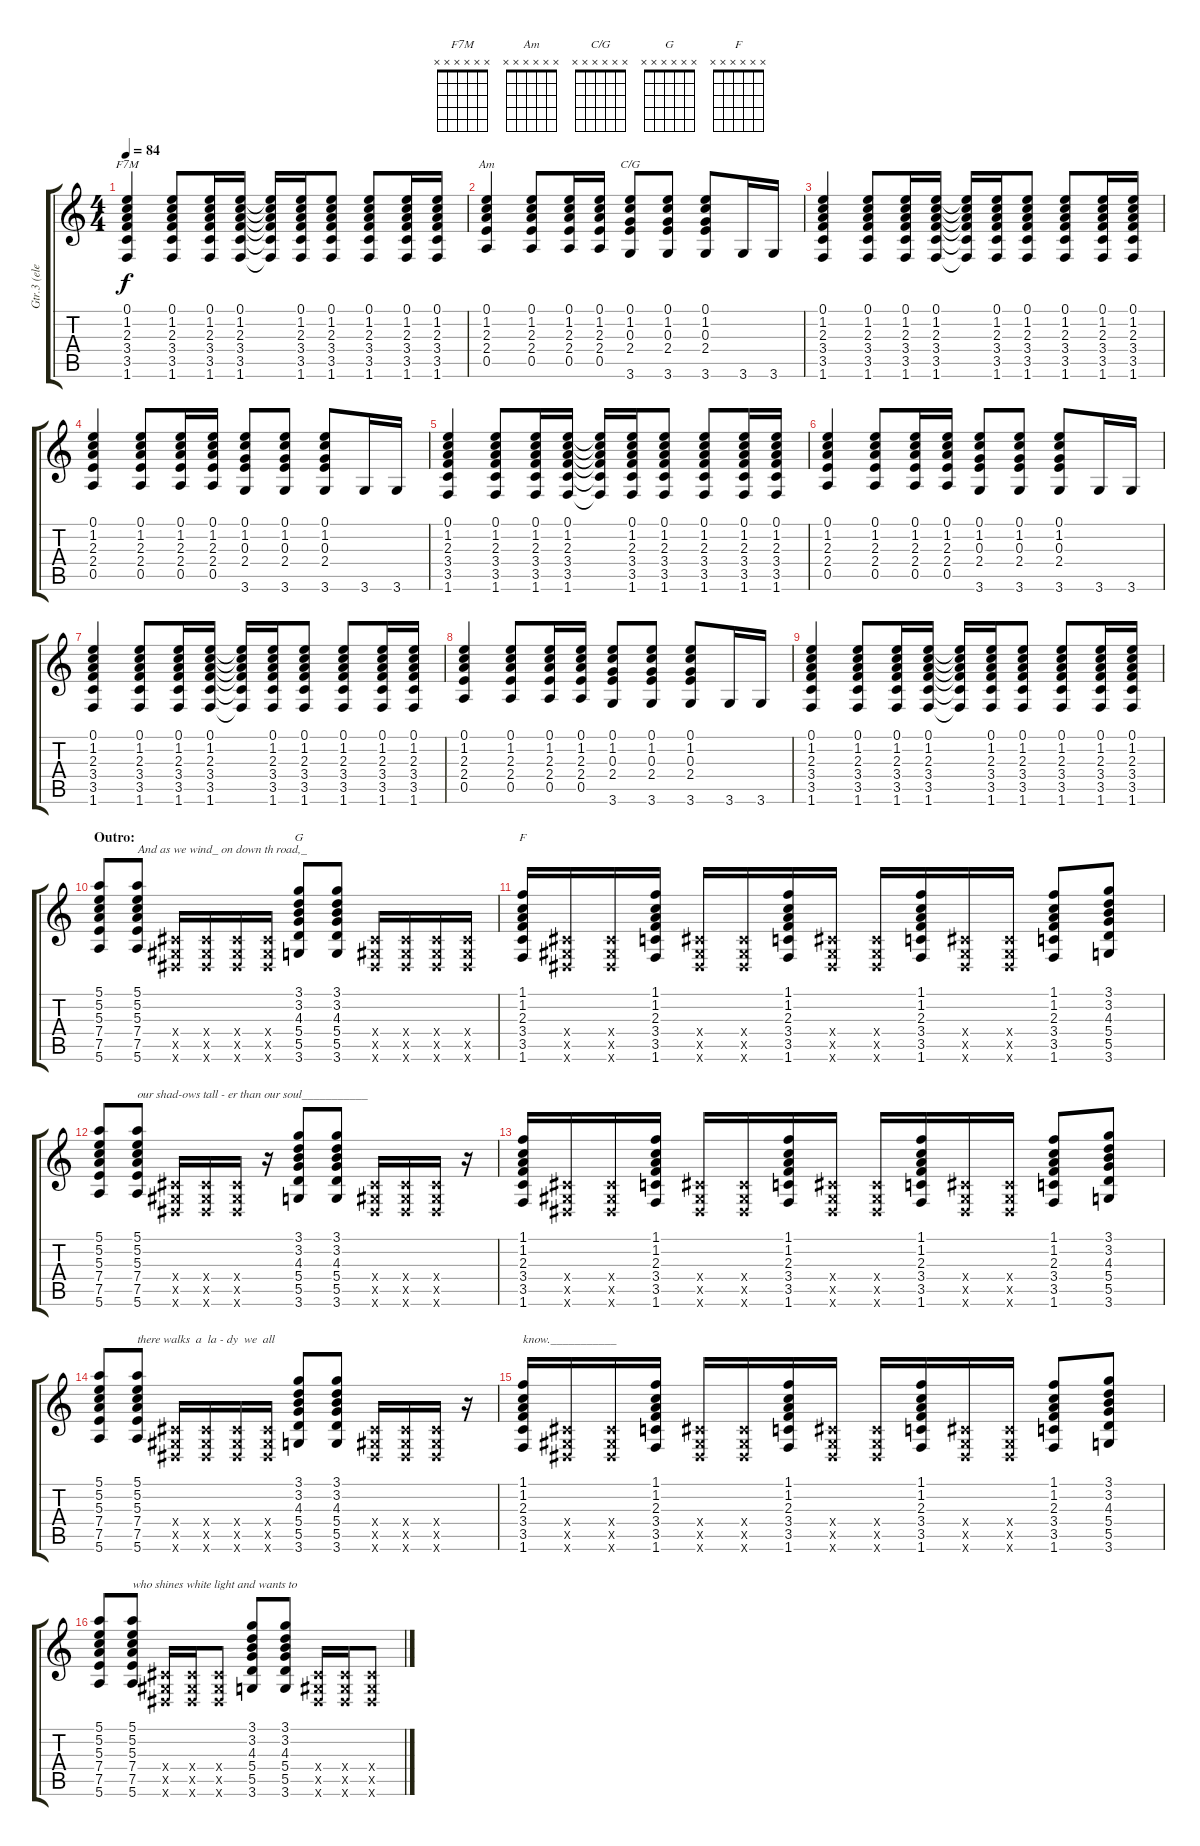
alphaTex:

\track ("Gtr.3 (elec.)" "Gtr.3 (ele") {instrument electricguitarclean}
\staff {score tabs}
\tuning (E4 B3 G3 D3 A2 E2) {hide}
\chord ("F7M" x x x x x x) {firstfret 0}
\chord ("Am" x x x x x x) {firstfret 0}
\chord ("C/G" x x x x x x) {firstfret 0}
\chord ("G" x x x x x x) {firstfret 0}
\chord ("F" x x x x x x) {firstfret 0}
\ts (4 4)
\tempo 84
\clef g2
\ks c
(0.1 1.2 2.3 3.4 3.5 1.6).4{ch "F7M" dy f} (0.1 1.2 2.3 3.4 3.5 1.6).8 (0.1 1.2 2.3 3.4 3.5 1.6).16 (0.1 1.2 2.3 3.4 3.5 1.6).16 (0.1{t} 1.2{t} 2.3{t} 3.4{t} 3.5{t} 1.6{t}).16 (0.1 1.2 2.3 3.4 3.5 1.6).16 (0.1 1.2 2.3 3.4 3.5 1.6).8 (0.1 1.2 2.3 3.4 3.5 1.6).8 (0.1 1.2 2.3 3.4 3.5 1.6).16 (0.1 1.2 2.3 3.4 3.5 1.6).16 |
(0.1 1.2 2.3 2.4 0.5).4{ch "Am"} (0.1 1.2 2.3 2.4 0.5).8 (0.1 1.2 2.3 2.4 0.5).16 (0.1 1.2 2.3 2.4 0.5).16 (0.1 1.2 0.3 2.4 3.6).8{ch "C/G"} (0.1 1.2 0.3 2.4 3.6).8 (0.1 1.2 0.3 2.4 3.6).8 3.6.16 3.6.16 |
(0.1 1.2 2.3 3.4 3.5 1.6).4 (0.1 1.2 2.3 3.4 3.5 1.6).8 (0.1 1.2 2.3 3.4 3.5 1.6).16 (0.1 1.2 2.3 3.4 3.5 1.6).16 (0.1{t} 1.2{t} 2.3{t} 3.4{t} 3.5{t} 1.6{t}).16 (0.1 1.2 2.3 3.4 3.5 1.6).16 (0.1 1.2 2.3 3.4 3.5 1.6).8 (0.1 1.2 2.3 3.4 3.5 1.6).8 (0.1 1.2 2.3 3.4 3.5 1.6).16 (0.1 1.2 2.3 3.4 3.5 1.6).16 |
(0.1 1.2 2.3 2.4 0.5).4 (0.1 1.2 2.3 2.4 0.5).8 (0.1 1.2 2.3 2.4 0.5).16 (0.1 1.2 2.3 2.4 0.5).16 (0.1 1.2 0.3 2.4 3.6).8 (0.1 1.2 0.3 2.4 3.6).8 (0.1 1.2 0.3 2.4 3.6).8 3.6.16 3.6.16 |
(0.1 1.2 2.3 3.4 3.5 1.6).4 (0.1 1.2 2.3 3.4 3.5 1.6).8 (0.1 1.2 2.3 3.4 3.5 1.6).16 (0.1 1.2 2.3 3.4 3.5 1.6).16 (0.1{t} 1.2{t} 2.3{t} 3.4{t} 3.5{t} 1.6{t}).16 (0.1 1.2 2.3 3.4 3.5 1.6).16 (0.1 1.2 2.3 3.4 3.5 1.6).8 (0.1 1.2 2.3 3.4 3.5 1.6).8 (0.1 1.2 2.3 3.4 3.5 1.6).16 (0.1 1.2 2.3 3.4 3.5 1.6).16 |
(0.1 1.2 2.3 2.4 0.5).4 (0.1 1.2 2.3 2.4 0.5).8 (0.1 1.2 2.3 2.4 0.5).16 (0.1 1.2 2.3 2.4 0.5).16 (0.1 1.2 0.3 2.4 3.6).8 (0.1 1.2 0.3 2.4 3.6).8 (0.1 1.2 0.3 2.4 3.6).8 3.6.16 3.6.16 |
(0.1 1.2 2.3 3.4 3.5 1.6).4 (0.1 1.2 2.3 3.4 3.5 1.6).8 (0.1 1.2 2.3 3.4 3.5 1.6).16 (0.1 1.2 2.3 3.4 3.5 1.6).16 (0.1{t} 1.2{t} 2.3{t} 3.4{t} 3.5{t} 1.6{t}).16 (0.1 1.2 2.3 3.4 3.5 1.6).16 (0.1 1.2 2.3 3.4 3.5 1.6).8 (0.1 1.2 2.3 3.4 3.5 1.6).8 (0.1 1.2 2.3 3.4 3.5 1.6).16 (0.1 1.2 2.3 3.4 3.5 1.6).16 |
(0.1 1.2 2.3 2.4 0.5).4 (0.1 1.2 2.3 2.4 0.5).8 (0.1 1.2 2.3 2.4 0.5).16 (0.1 1.2 2.3 2.4 0.5).16 (0.1 1.2 0.3 2.4 3.6).8 (0.1 1.2 0.3 2.4 3.6).8 (0.1 1.2 0.3 2.4 3.6).8 3.6.16 3.6.16 |
(0.1 1.2 2.3 3.4 3.5 1.6).4 (0.1 1.2 2.3 3.4 3.5 1.6).8 (0.1 1.2 2.3 3.4 3.5 1.6).16 (0.1 1.2 2.3 3.4 3.5 1.6).16 (0.1{t} 1.2{t} 2.3{t} 3.4{t} 3.5{t} 1.6{t}).16 (0.1 1.2 2.3 3.4 3.5 1.6).16 (0.1 1.2 2.3 3.4 3.5 1.6).8 (0.1 1.2 2.3 3.4 3.5 1.6).8 (0.1 1.2 2.3 3.4 3.5 1.6).16 (0.1 1.2 2.3 3.4 3.5 1.6).16 |
\section ("" "Outro:")
(5.1 5.2 5.3 7.4 7.5 5.6).8 (5.1 5.2 5.3 7.4 7.5 5.6).8{txt "And as we wind_ on down th road,_"} (-1.4{x} -1.5{x} -1.6{x}).16 (-1.4{x} -1.5{x} -1.6{x}).16 (-1.4{x} -1.5{x} -1.6{x}).16 (-1.4{x} -1.5{x} -1.6{x}).16 (3.1 3.2 4.3 5.4 5.5 3.6).8{ch "G"} (3.1 3.2 4.3 5.4 5.5 3.6).8 (-1.4{x} -1.5{x} -1.6{x}).16 (-1.4{x} -1.5{x} -1.6{x}).16 (-1.4{x} -1.5{x} -1.6{x}).16 (-1.4{x} -1.5{x} -1.6{x}).16 |
(1.1 1.2 2.3 3.4 3.5 1.6).16{ch "F"} (-1.4{x} -1.5{x} -1.6{x}).16 (-1.4{x} -1.5{x} -1.6{x}).16 (1.1 1.2 2.3 3.4 3.5 1.6).16 (-1.4{x} -1.5{x} -1.6{x}).16 (-1.4{x} -1.5{x} -1.6{x}).16 (1.1 1.2 2.3 3.4 3.5 1.6).16 (-1.4{x} -1.5{x} -1.6{x}).16 (-1.4{x} -1.5{x} -1.6{x}).16 (1.1 1.2 2.3 3.4 3.5 1.6).16 (-1.4{x} -1.5{x} -1.6{x}).16 (-1.4{x} -1.5{x} -1.6{x}).16 (1.1 1.2 2.3 3.4 3.5 1.6).8 (3.1 3.2 4.3 5.4 5.5 3.6).8 |
(5.1 5.2 5.3 7.4 7.5 5.6).8 (5.1 5.2 5.3 7.4 7.5 5.6).8{txt "our shad-ows tall - er than our soul___________"} (-1.4{x} -1.5{x} -1.6{x}).16 (-1.4{x} -1.5{x} -1.6{x}).16 (-1.4{x} -1.5{x} -1.6{x}).16 r.16 (3.1 3.2 4.3 5.4 5.5 3.6).8 (3.1 3.2 4.3 5.4 5.5 3.6).8 (-1.4{x} -1.5{x} -1.6{x}).16 (-1.4{x} -1.5{x} -1.6{x}).16 (-1.4{x} -1.5{x} -1.6{x}).16 r.16 |
(1.1 1.2 2.3 3.4 3.5 1.6).16 (-1.4{x} -1.5{x} -1.6{x}).16 (-1.4{x} -1.5{x} -1.6{x}).16 (1.1 1.2 2.3 3.4 3.5 1.6).16 (-1.4{x} -1.5{x} -1.6{x}).16 (-1.4{x} -1.5{x} -1.6{x}).16 (1.1 1.2 2.3 3.4 3.5 1.6).16 (-1.4{x} -1.5{x} -1.6{x}).16 (-1.4{x} -1.5{x} -1.6{x}).16 (1.1 1.2 2.3 3.4 3.5 1.6).16 (-1.4{x} -1.5{x} -1.6{x}).16 (-1.4{x} -1.5{x} -1.6{x}).16 (1.1 1.2 2.3 3.4 3.5 1.6).8 (3.1 3.2 4.3 5.4 5.5 3.6).8 |
(5.1 5.2 5.3 7.4 7.5 5.6).8 (5.1 5.2 5.3 7.4 7.5 5.6).8{txt "there walks  a  la - dy  we  all"} (-1.4{x} -1.5{x} -1.6{x}).16 (-1.4{x} -1.5{x} -1.6{x}).16 (-1.4{x} -1.5{x} -1.6{x}).16 (-1.4{x} -1.5{x} -1.6{x}).16 (3.1 3.2 4.3 5.4 5.5 3.6).8 (3.1 3.2 4.3 5.4 5.5 3.6).8 (-1.4{x} -1.5{x} -1.6{x}).16 (-1.4{x} -1.5{x} -1.6{x}).16 (-1.4{x} -1.5{x} -1.6{x}).16 r.16 |
(1.1 1.2 2.3 3.4 3.5 1.6).16{txt "know.___________"} (-1.4{x} -1.5{x} -1.6{x}).16 (-1.4{x} -1.5{x} -1.6{x}).16 (1.1 1.2 2.3 3.4 3.5 1.6).16 (-1.4{x} -1.5{x} -1.6{x}).16 (-1.4{x} -1.5{x} -1.6{x}).16 (1.1 1.2 2.3 3.4 3.5 1.6).16 (-1.4{x} -1.5{x} -1.6{x}).16 (-1.4{x} -1.5{x} -1.6{x}).16 (1.1 1.2 2.3 3.4 3.5 1.6).16 (-1.4{x} -1.5{x} -1.6{x}).16 (-1.4{x} -1.5{x} -1.6{x}).16 (1.1 1.2 2.3 3.4 3.5 1.6).8 (3.1 3.2 4.3 5.4 5.5 3.6).8 |
(5.1 5.2 5.3 7.4 7.5 5.6).8 (5.1 5.2 5.3 7.4 7.5 5.6).8{txt "who shines white light and wants to"} (-1.4{x} -1.5{x} -1.6{x}).16 (-1.4{x} -1.5{x} -1.6{x}).16 (-1.4{x} -1.5{x} -1.6{x}).8 (3.1 3.2 4.3 5.4 5.5 3.6).8 (3.1 3.2 4.3 5.4 5.5 3.6).8 (-1.4{x} -1.5{x} -1.6{x}).16 (-1.4{x} -1.5{x} -1.6{x}).16 (-1.4{x} -1.5{x} -1.6{x}).8
